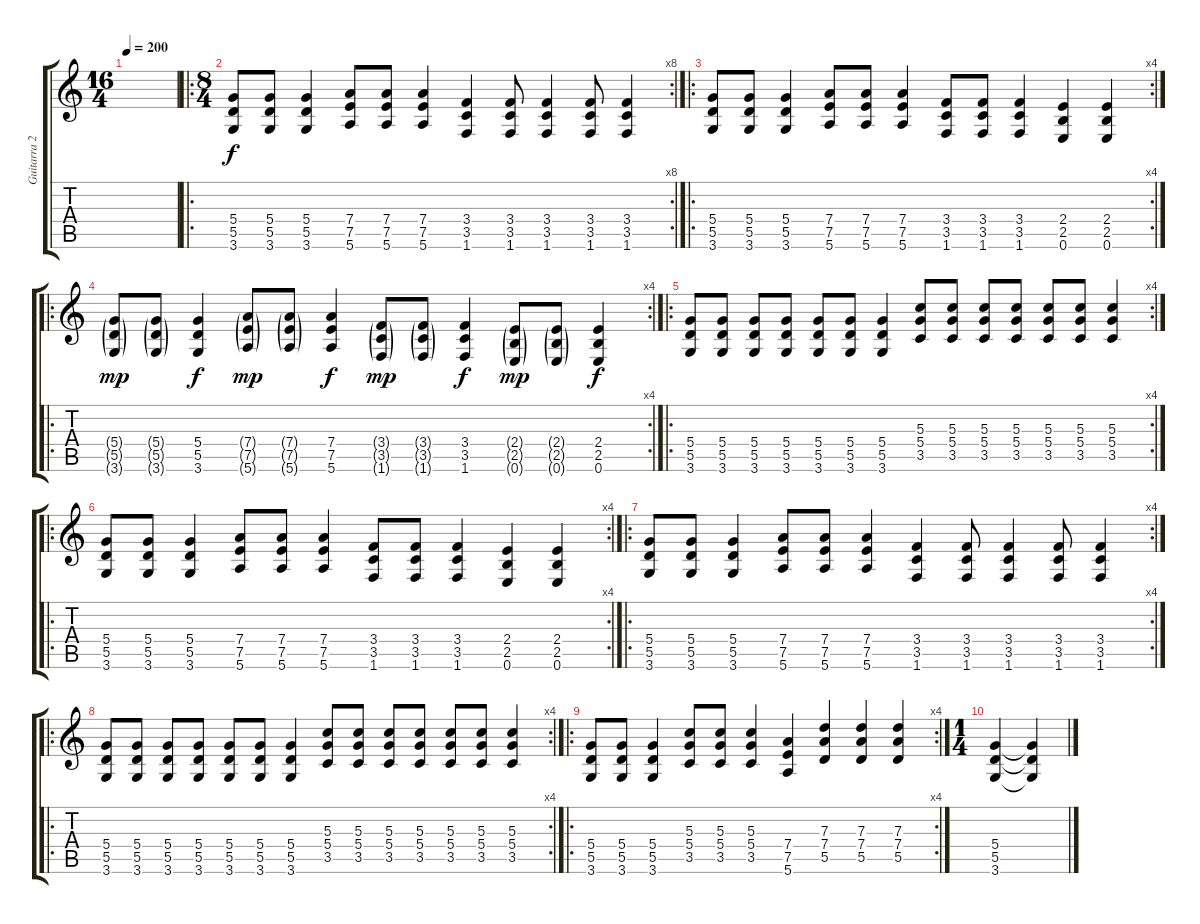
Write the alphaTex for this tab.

\track ("Guitarra 2 (diego)" "Guitarra 2") {instrument distortionguitar}
\staff {score tabs}
\tuning (E4 B3 G3 D3 A2 E2) {hide}
\ts (16 4)
\tempo 200
\clef g2
\ks c
|
\ro
\rc 8
\ts (8 4)
(5.4 5.5 3.6).8 (5.4 5.5 3.6).8 (5.4 5.5 3.6).4 (7.4 7.5 5.6).8 (7.4 7.5 5.6).8 (7.4 7.5 5.6).4 (3.4 3.5 1.6).4 (3.4 3.5 1.6).8 (3.4 3.5 1.6).4 (3.4 3.5 1.6).8 (3.4 3.5 1.6).4 |
\ro
\rc 4
(5.4 5.5 3.6).8 (5.4 5.5 3.6).8 (5.4 5.5 3.6).4 (7.4 7.5 5.6).8 (7.4 7.5 5.6).8 (7.4 7.5 5.6).4 (3.4 3.5 1.6).8 (3.4 3.5 1.6).8 (3.4 3.5 1.6).4 (2.4 2.5 0.6).4 (2.4 2.5 0.6).4 |
\ro
\rc 4
(5.4{g} 5.5{g} 3.6{g}).8{dy mp} (5.4{g} 5.5{g} 3.6{g}).8 (5.4 5.5 3.6).4{dy f} (7.4{g} 7.5{g} 5.6{g}).8{dy mp} (7.4{g} 7.5{g} 5.6{g}).8 (7.4 7.5 5.6).4{dy f} (3.4{g} 3.5{g} 1.6{g}).8{dy mp} (3.4{g} 3.5{g} 1.6{g}).8 (3.4 3.5 1.6).4{dy f} (2.4{g} 2.5{g} 0.6{g}).8{dy mp} (2.4{g} 2.5{g} 0.6{g}).8 (2.4 2.5 0.6).4{dy f} |
\ro
\rc 4
(5.4 5.5 3.6).8 (5.4 5.5 3.6).8 (5.4 5.5 3.6).8 (5.4 5.5 3.6).8 (5.4 5.5 3.6).8 (5.4 5.5 3.6).8 (5.4 5.5 3.6).4 (5.3 5.4 3.5).8 (5.3 5.4 3.5).8 (5.3 5.4 3.5).8 (5.3 5.4 3.5).8 (5.3 5.4 3.5).8 (5.3 5.4 3.5).8 (5.3 5.4 3.5).4 |
\ro
\rc 4
(5.4 5.5 3.6).8 (5.4 5.5 3.6).8 (5.4 5.5 3.6).4 (7.4 7.5 5.6).8 (7.4 7.5 5.6).8 (7.4 7.5 5.6).4 (3.4 3.5 1.6).8 (3.4 3.5 1.6).8 (3.4 3.5 1.6).4 (2.4 2.5 0.6).4 (2.4 2.5 0.6).4 |
\ro
\rc 4
(5.4 5.5 3.6).8 (5.4 5.5 3.6).8 (5.4 5.5 3.6).4 (7.4 7.5 5.6).8 (7.4 7.5 5.6).8 (7.4 7.5 5.6).4 (3.4 3.5 1.6).4 (3.4 3.5 1.6).8 (3.4 3.5 1.6).4 (3.4 3.5 1.6).8 (3.4 3.5 1.6).4 |
\ro
\rc 4
(5.4 5.5 3.6).8 (5.4 5.5 3.6).8 (5.4 5.5 3.6).8 (5.4 5.5 3.6).8 (5.4 5.5 3.6).8 (5.4 5.5 3.6).8 (5.4 5.5 3.6).4 (5.3 5.4 3.5).8 (5.3 5.4 3.5).8 (5.3 5.4 3.5).8 (5.3 5.4 3.5).8 (5.3 5.4 3.5).8 (5.3 5.4 3.5).8 (5.3 5.4 3.5).4 |
\ro
\rc 4
(5.4 5.5 3.6).8 (5.4 5.5 3.6).8 (5.4 5.5 3.6).4 (5.3 5.4 3.5).8 (5.3 5.4 3.5).8 (5.3 5.4 3.5).4 (7.4 7.5 5.6).4 (7.3 7.4 5.5).4 (7.3 7.4 5.5).4 (7.3 7.4 5.5).4 |
\ts (1 4)
(5.4 5.5 3.6).4 (5.4{t} 5.5{t} 3.6{t}).4
